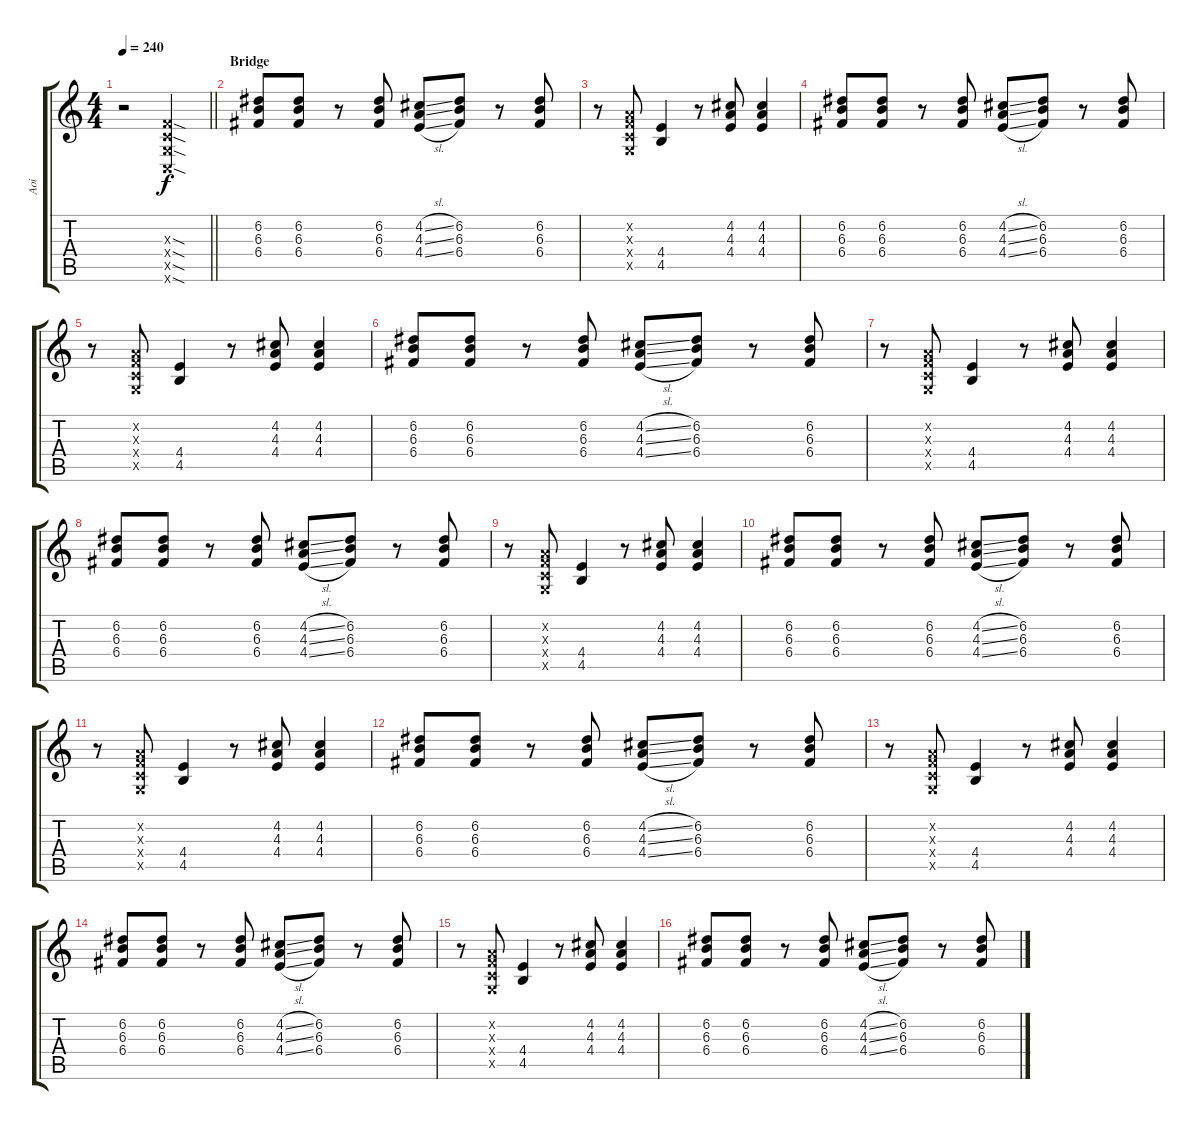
\track ("Aoi" "Aoi") {instrument distortionguitar}
\staff {score tabs}
\tuning (D4 A3 F3 C3 G2 C2) {hide}
\ts (4 4)
\tempo 240
\clef g2
\barLineRight lightlight
\ks c
r.2{dy f} (0.3{sod x} 0.4{sod x} 0.5{sod x} 0.6{sod x}).2 |
\section ("" "Bridge")
(6.2 6.3 6.4).8 (6.2 6.3 6.4).8 r.8 (6.2 6.3 6.4).8 (4.2{sl} 4.3{sl} 4.4{sl}).8 (6.2 6.3 6.4).8 r.8 (6.2 6.3 6.4).8 |
r.8 (0.2{x} 0.3{x} 0.4{x} 0.5{x}).8 (4.4 4.5).4 r.8 (4.2 4.3 4.4).8 (4.2 4.3 4.4).4 |
(6.2 6.3 6.4).8 (6.2 6.3 6.4).8 r.8 (6.2 6.3 6.4).8 (4.2{sl} 4.3{sl} 4.4{sl}).8 (6.2 6.3 6.4).8 r.8 (6.2 6.3 6.4).8 |
r.8 (0.2{x} 0.3{x} 0.4{x} 0.5{x}).8 (4.4 4.5).4 r.8 (4.2 4.3 4.4).8 (4.2 4.3 4.4).4 |
(6.2 6.3 6.4).8 (6.2 6.3 6.4).8 r.8 (6.2 6.3 6.4).8 (4.2{sl} 4.3{sl} 4.4{sl}).8 (6.2 6.3 6.4).8 r.8 (6.2 6.3 6.4).8 |
r.8 (0.2{x} 0.3{x} 0.4{x} 0.5{x}).8 (4.4 4.5).4 r.8 (4.2 4.3 4.4).8 (4.2 4.3 4.4).4 |
(6.2 6.3 6.4).8 (6.2 6.3 6.4).8 r.8 (6.2 6.3 6.4).8 (4.2{sl} 4.3{sl} 4.4{sl}).8 (6.2 6.3 6.4).8 r.8 (6.2 6.3 6.4).8 |
r.8 (0.2{x} 0.3{x} 0.4{x} 0.5{x}).8 (4.4 4.5).4 r.8 (4.2 4.3 4.4).8 (4.2 4.3 4.4).4 |
(6.2 6.3 6.4).8 (6.2 6.3 6.4).8 r.8 (6.2 6.3 6.4).8 (4.2{sl} 4.3{sl} 4.4{sl}).8 (6.2 6.3 6.4).8 r.8 (6.2 6.3 6.4).8 |
r.8 (0.2{x} 0.3{x} 0.4{x} 0.5{x}).8 (4.4 4.5).4 r.8 (4.2 4.3 4.4).8 (4.2 4.3 4.4).4 |
(6.2 6.3 6.4).8 (6.2 6.3 6.4).8 r.8 (6.2 6.3 6.4).8 (4.2{sl} 4.3{sl} 4.4{sl}).8 (6.2 6.3 6.4).8 r.8 (6.2 6.3 6.4).8 |
r.8 (0.2{x} 0.3{x} 0.4{x} 0.5{x}).8 (4.4 4.5).4 r.8 (4.2 4.3 4.4).8 (4.2 4.3 4.4).4 |
(6.2 6.3 6.4).8 (6.2 6.3 6.4).8 r.8 (6.2 6.3 6.4).8 (4.2{sl} 4.3{sl} 4.4{sl}).8 (6.2 6.3 6.4).8 r.8 (6.2 6.3 6.4).8 |
r.8 (0.2{x} 0.3{x} 0.4{x} 0.5{x}).8 (4.4 4.5).4 r.8 (4.2 4.3 4.4).8 (4.2 4.3 4.4).4 |
(6.2 6.3 6.4).8 (6.2 6.3 6.4).8 r.8 (6.2 6.3 6.4).8 (4.2{sl} 4.3{sl} 4.4{sl}).8 (6.2 6.3 6.4).8 r.8 (6.2 6.3 6.4).8
